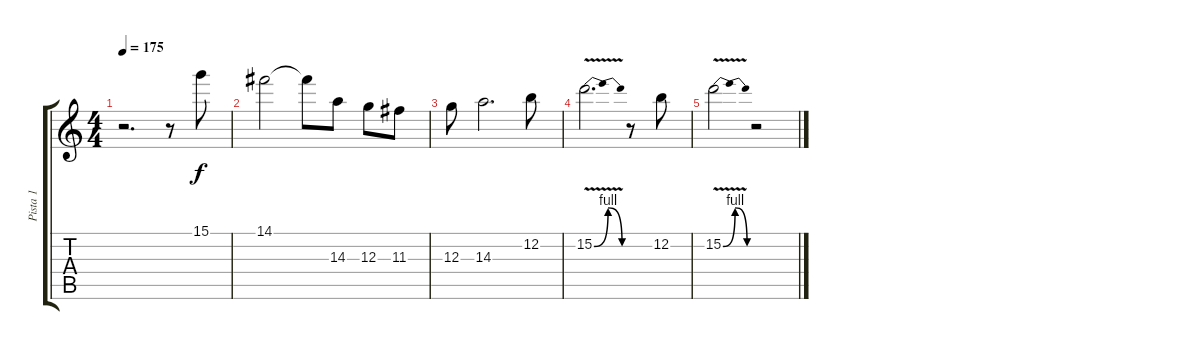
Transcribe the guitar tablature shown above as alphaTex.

\track ("Pista 1" "Pista 1") {instrument distortionguitar}
\staff {score tabs}
\tuning (E4 B3 G3 D3 A2 E2) {hide}
\ts (4 4)
\tempo 175
\clef g2
\ks c
r.2{d dy f} r.8 15.1.8 |
14.1.2 14.1{t}.8 14.3.8 12.3.8 11.3.8 |
12.3.8 14.3.2{d} 12.2.8 |
15.2{be (bendrelease 0 0 15 4 15 4 60 0) v}.2{d} r.8 12.2.8 |
15.2{be (bendrelease 0 0 15 4 15 4 60 0) v}.2 r.2
